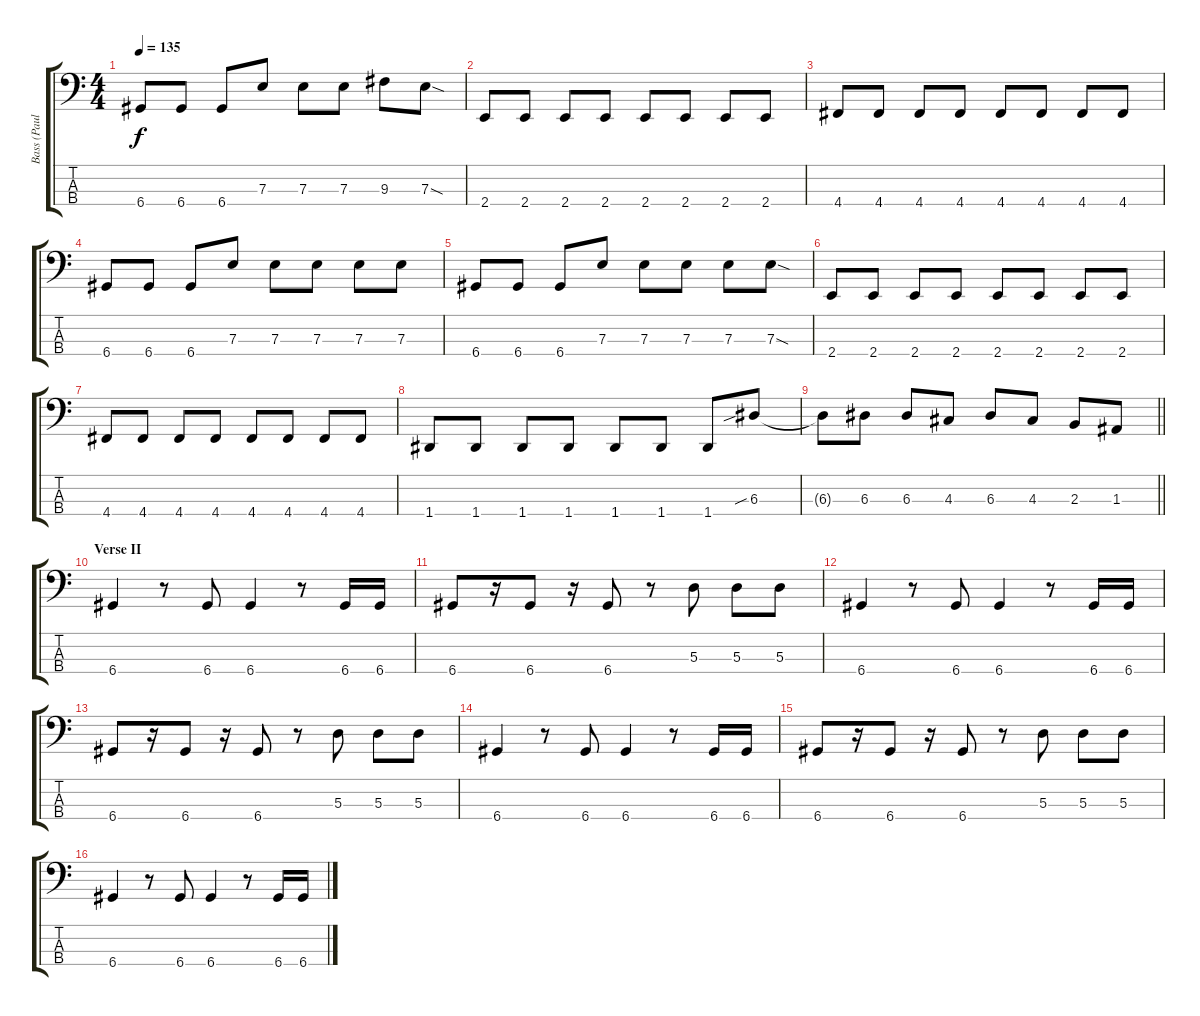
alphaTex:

\track ("Bass (Paul Thomas)" "Bass (Paul") {instrument electricbasspick}
\staff {score tabs}
\tuning (G2 D2 A1 D1) {hide}
\ts (4 4)
\tempo 135
\clef f4
\ks c
6.4.8{dy f} 6.4.8 6.4.8 7.3.8 7.3.8 7.3.8 9.3.8 7.3{sod}.8 |
2.4.8 2.4.8 2.4.8 2.4.8 2.4.8 2.4.8 2.4.8 2.4.8 |
4.4.8 4.4.8 4.4.8 4.4.8 4.4.8 4.4.8 4.4.8 4.4.8 |
6.4.8 6.4.8 6.4.8 7.3.8 7.3.8 7.3.8 7.3.8 7.3.8 |
6.4.8 6.4.8 6.4.8 7.3.8 7.3.8 7.3.8 7.3.8 7.3{sod}.8 |
2.4.8 2.4.8 2.4.8 2.4.8 2.4.8 2.4.8 2.4.8 2.4.8 |
4.4.8 4.4.8 4.4.8 4.4.8 4.4.8 4.4.8 4.4.8 4.4.8 |
1.4.8 1.4.8 1.4.8 1.4.8 1.4.8 1.4.8 1.4.8 6.3{sib}.8 |
\barLineRight lightlight
6.3{t}.8 6.3.8 6.3.8 4.3.8 6.3.8 4.3.8 2.3.8 1.3.8 |
\section ("" "Verse II")
6.4.4 r.8 6.4.8 6.4.4 r.8 6.4.16 6.4.16 |
6.4.8 r.16 6.4.8 r.16 6.4.8 r.8 5.3.8 5.3.8 5.3.8 |
6.4.4 r.8 6.4.8 6.4.4 r.8 6.4.16 6.4.16 |
6.4.8 r.16 6.4.8 r.16 6.4.8 r.8 5.3.8 5.3.8 5.3.8 |
6.4.4 r.8 6.4.8 6.4.4 r.8 6.4.16 6.4.16 |
6.4.8 r.16 6.4.8 r.16 6.4.8 r.8 5.3.8 5.3.8 5.3.8 |
6.4.4 r.8 6.4.8 6.4.4 r.8 6.4.16 6.4.16
